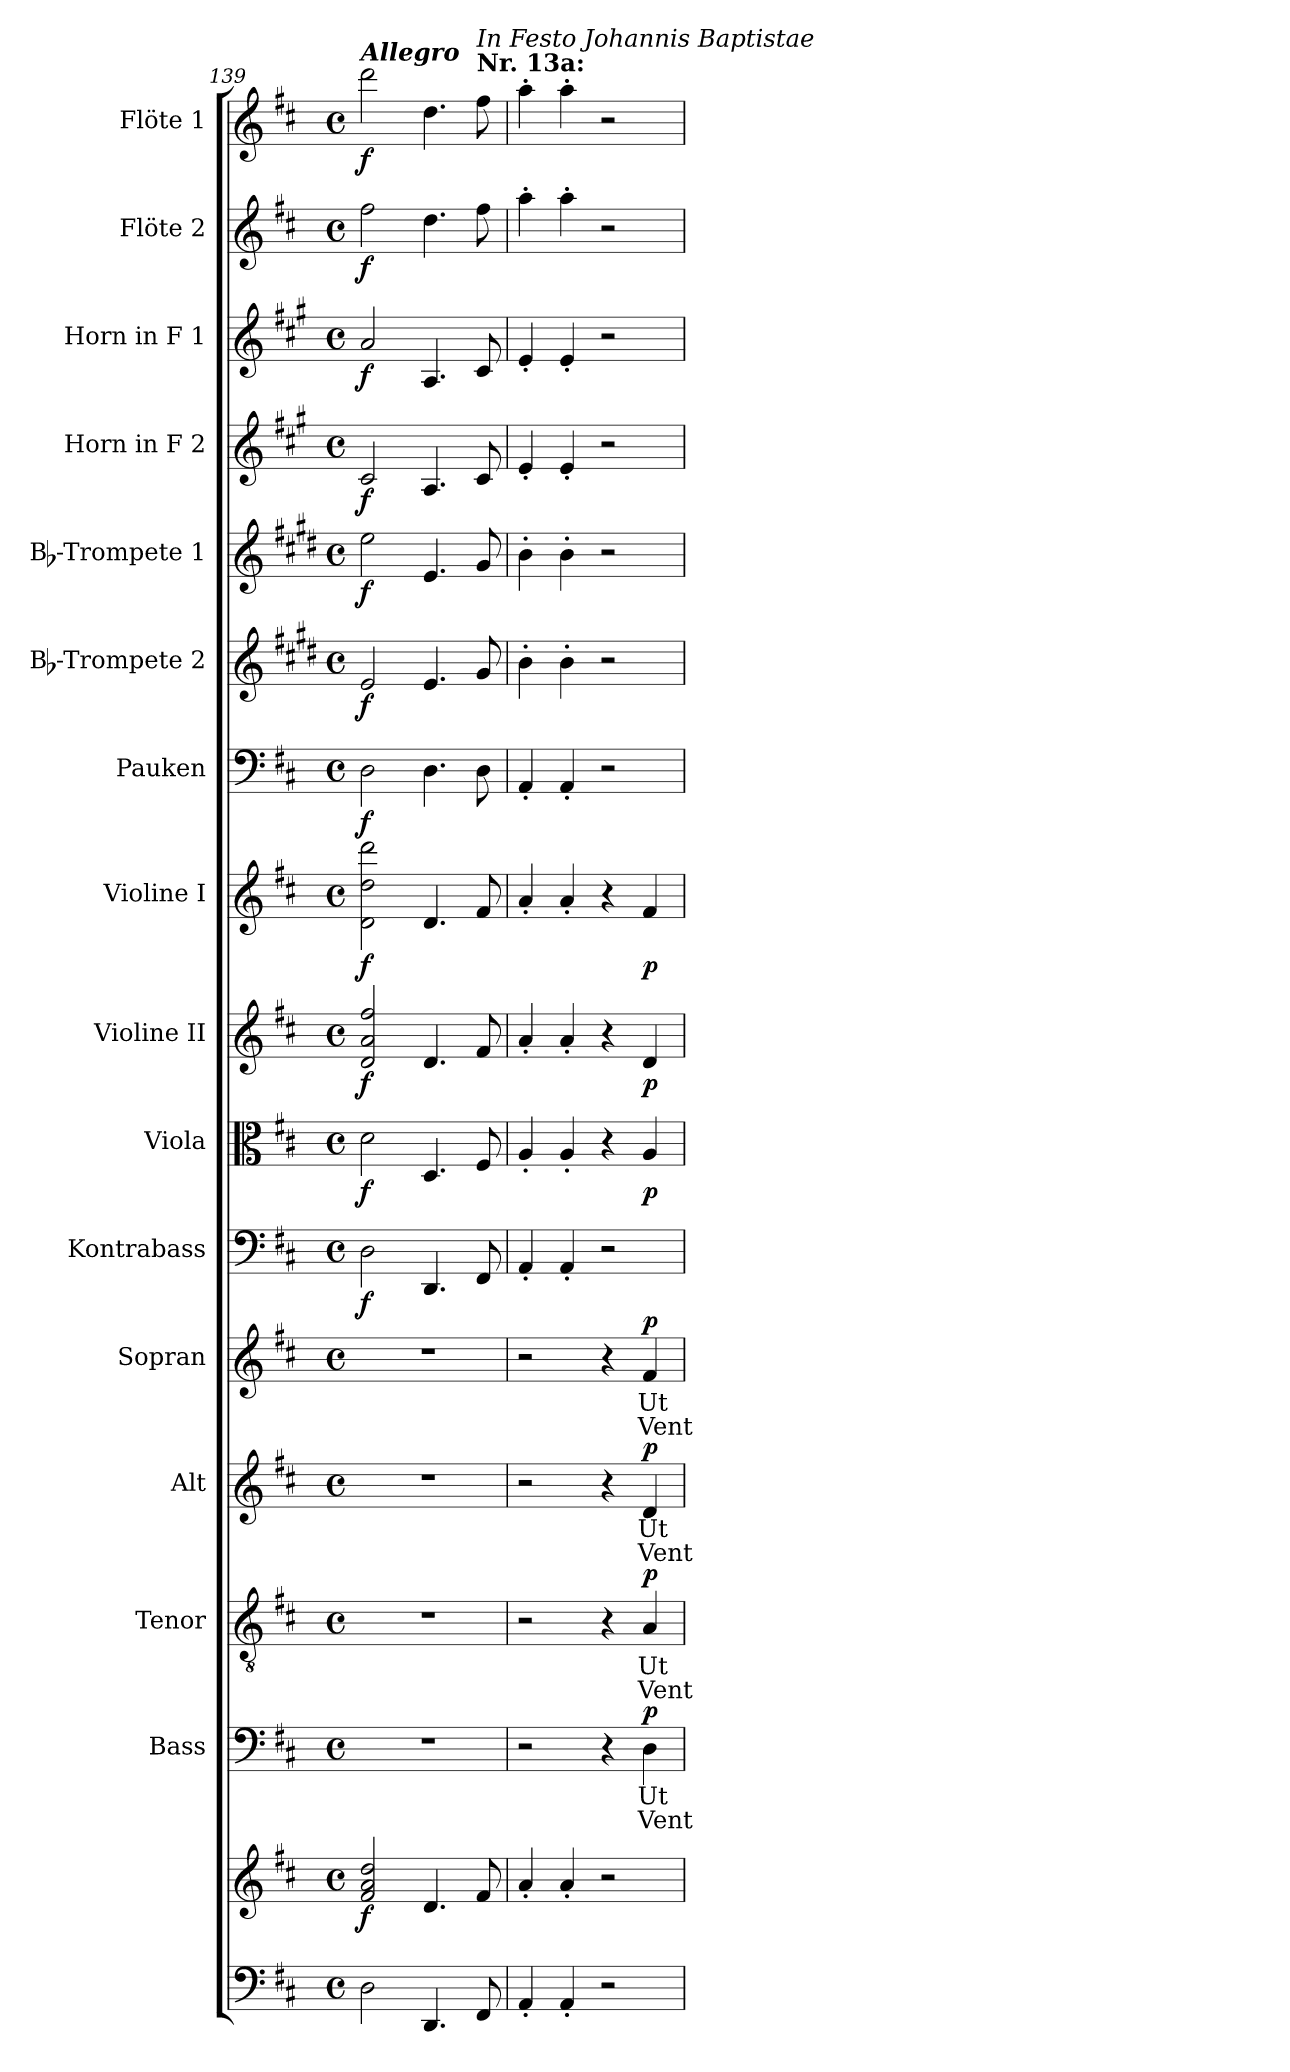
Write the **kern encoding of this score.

**kern	**kern	**dynam	**kern	**text	**text	**dynam	**kern	**text	**text	**dynam	**kern	**text	**text	**dynam	**kern	**text	**text	**dynam	**kern	**dynam	**kern	**dynam	**kern	**dynam	**kern	**dynam	**kern	**dynam	**kern	**dynam	**kern	**dynam	**kern	**dynam	**kern	**dynam	**kern	**dynam	**kern	**dynam
*part16	*part16	*part16	*part15	*part15	*part15	*part15	*part14	*part14	*part14	*part14	*part13	*part13	*part13	*part13	*part12	*part12	*part12	*part12	*part11	*part11	*part10	*part10	*part9	*part9	*part8	*part8	*part7	*part7	*part6	*part6	*part5	*part5	*part4	*part4	*part3	*part3	*part2	*part2	*part1	*part1
*staff17	*staff16	*staff16/17	*staff15	*staff15	*staff15	*staff15	*staff14	*staff14	*staff14	*staff14	*staff13	*staff13	*staff13	*staff13	*staff12	*staff12	*staff12	*staff12	*staff11	*staff11	*staff10	*staff10	*staff9	*staff9	*staff8	*staff8	*staff7	*staff7	*staff6	*staff6	*staff5	*staff5	*staff4	*staff4	*staff3	*staff3	*staff2	*staff2	*staff1	*staff1
*	*	*	*I"Bass	*	*	*	*I"Tenor	*	*	*	*I"Alt	*	*	*	*I"Sopran	*	*	*	*I"Kontrabass	*	*I"Viola	*	*I"Violine II	*	*I"Violine I	*	*I"Pauken	*	*I"Bb-Trompete 2	*	*I"Bb-Trompete 1	*	*I"Horn in F 2	*	*I"Horn in F 1	*	*I"Flöte 2	*	*I"Flöte 1	*
*	*	*	*I'B.	*	*	*	*I'T.	*	*	*	*I'A.	*	*	*	*I'S.	*	*	*	*I'Kb.	*	*I'Vla.	*	*I'Vl. II	*	*I'Vl. I	*	*I'Pk.	*	*I'Bb Trp. 2	*	*I'Bb Trp. 1	*	*	*	*	*	*I'Fl. 2	*	*I'Fl. 1	*
!!LO:PB:g=z
*clefF4	*clefG2	*	*clefF4	*	*	*	*clefGv2	*	*	*	*clefG2	*	*	*	*clefG2	*	*	*	*clefF4	*	*clefC3	*	*clefG2	*	*clefG2	*	*clefF4	*	*clefG2	*	*clefG2	*	*clefG2	*	*clefG2	*	*clefG2	*	*clefG2	*
*	*	*	*	*	*	*	*	*	*	*	*	*	*	*	*	*	*	*	*ITrd7c12	*	*	*	*	*	*	*	*	*	*ITrd1c2	*	*ITrd1c2	*	*ITrd4c7	*	*ITrd4c7	*	*	*	*	*
*k[f#c#]	*k[f#c#]	*	*k[f#c#]	*	*	*	*k[f#c#]	*	*	*	*k[f#c#]	*	*	*	*k[f#c#]	*	*	*	*k[f#c#]	*	*k[f#c#]	*	*k[f#c#]	*	*k[f#c#]	*	*k[f#c#]	*	*k[f#c#]	*	*k[f#c#]	*	*k[f#c#]	*	*k[f#c#]	*	*k[f#c#]	*	*k[f#c#]	*
*D:	*D:	*	*D:	*	*	*	*D:	*	*	*	*D:	*	*	*	*D:	*	*	*	*D:	*	*D:	*	*D:	*	*D:	*	*D:	*	*D:	*	*D:	*	*D:	*	*D:	*	*D:	*	*D:	*
*M4/4	*M4/4	*	*M4/4	*	*	*	*M4/4	*	*	*	*M4/4	*	*	*	*M4/4	*	*	*	*M4/4	*	*M4/4	*	*M4/4	*	*M4/4	*	*M4/4	*	*M4/4	*	*M4/4	*	*M4/4	*	*M4/4	*	*M4/4	*	*M4/4	*
*met(c)	*met(c)	*	*met(c)	*	*	*	*met(c)	*	*	*	*met(c)	*	*	*	*met(c)	*	*	*	*met(c)	*	*met(c)	*	*met(c)	*	*met(c)	*	*met(c)	*	*met(c)	*	*met(c)	*	*met(c)	*	*met(c)	*	*met(c)	*	*met(c)	*
=139	=139	=139	=139	=139	=139	=139	=139	=139	=139	=139	=139	=139	=139	=139	=139	=139	=139	=139	=139	=139	=139	=139	=139	=139	=139	=139	=139	=139	=139	=139	=139	=139	=139	=139	=139	=139	=139	=139	=139	=139
!	!	!	!	!	!	!	!	!	!	!	!	!	!	!	!	!	!	!	!	!	!	!	!	!	!	!	!	!	!	!	!	!	!	!	!	!	!	!	!LO:TX:a:Bi:t=Allegro	!
!	!	!LO:DY:b	!	!	!	!	!	!	!	!	!	!	!	!	!	!	!	!	!	!LO:DY:b	!	!LO:DY:b	!	!LO:DY:b	!	!LO:DY:b	!	!LO:DY:b	!	!LO:DY:b	!	!LO:DY:b	!	!LO:DY:b	!	!LO:DY:b	!	!LO:DY:b	!	!LO:DY:b
2D\	2f#/ 2a/ 2dd/	f	1r	.	.	.	1r	.	.	.	1r	.	.	.	1r	.	.	.	2DD\	f	2d\	f	2d/ 2a/ 2ff#/	f	2d\ 2dd\ 2ddd\	f	2D\	f	2d/	f	2dd\	f	2F#/	f	2d/	f	2ff#\	f	2ddd\	f
4.DD/	4.d/	.	.	.	.	.	.	.	.	.	.	.	.	.	.	.	.	.	4.DDD/	.	4.D/	.	4.d/	.	4.d/	.	4.D\	.	4.d/	.	4.d/	.	4.D/	.	4.D/	.	4.dd\	.	4.dd\	.
!	!	!	!	!	!	!	!	!	!	!	!	!	!	!	!	!	!	!	!	!	!	!	!	!	!	!	!	!	!	!	!	!	!	!	!	!	!	!	!LO:TX:a:B:t=Nr. 13a&colon;	!
!	!	!	!	!	!	!	!	!	!	!	!	!	!	!	!	!	!	!	!	!	!	!	!	!	!	!	!	!	!	!	!	!	!	!	!	!	!	!	!LO:TX:a:i:t=In Festo Johannis Baptistae	!
8FF#/	8f#/	.	.	.	.	.	.	.	.	.	.	.	.	.	.	.	.	.	8FFF#/	.	8F#/	.	8f#/	.	8f#/	.	8D\	.	8f#/	.	8f#/	.	8F#/	.	8F#/	.	8ff#\	.	8ff#\	.
=140	=140	=140	=140	=140	=140	=140	=140	=140	=140	=140	=140	=140	=140	=140	=140	=140	=140	=140	=140	=140	=140	=140	=140	=140	=140	=140	=140	=140	=140	=140	=140	=140	=140	=140	=140	=140	=140	=140	=140	=140
4AA'</	4a'</	.	2r	.	.	.	2r	.	.	.	2r	.	.	.	2r	.	.	.	4AAA'</	.	4A'</	.	4a'</	.	4a'</	.	4AA'</	.	4a'>\	.	4a'>\	.	4A'</	.	4A'</	.	4aa'>\	.	4aa'>\	.
4AA'</	4a'</	.	.	.	.	.	.	.	.	.	.	.	.	.	.	.	.	.	4AAA'</	.	4A'</	.	4a'</	.	4a'</	.	4AA'</	.	4a'>\	.	4a'>\	.	4A'</	.	4A'</	.	4aa'>\	.	4aa'>\	.
2r	2r	.	4r	.	.	.	4r	.	.	.	4r	.	.	.	4r	.	.	.	2r	.	4r	.	4r	.	4r	.	2r	.	2r	.	2r	.	2r	.	2r	.	2r	.	2r	.
!	!	!	!	!LO:LY:b	!LO:LY:b	!LO:DY:a	!	!LO:LY:b	!LO:LY:b	!LO:DY:a	!	!LO:LY:b	!LO:LY:b	!LO:DY:a	!	!LO:LY:b	!LO:LY:b	!LO:DY:a	!	!	!	!LO:DY:b	!	!LO:DY:b	!	!LO:DY:b	!	!	!	!	!	!	!	!	!	!	!	!	!	!
.	.	.	4D\	Ut	Vent-	p	4A/	Ut	Vent-	p	4d/	Ut	Vent-	p	4f#/	Ut	Vent-	p	.	.	4A/	p	4d/	p	4f#/	p	.	.	.	.	.	.	.	.	.	.	.	.	.	.
=	=	=	=	=	=	=	=	=	=	=	=	=	=	=	=	=	=	=	=	=	=	=	=	=	=	=	=	=	=	=	=	=	=	=	=	=	=	=	=	=
*-	*-	*-	*-	*-	*-	*-	*-	*-	*-	*-	*-	*-	*-	*-	*-	*-	*-	*-	*-	*-	*-	*-	*-	*-	*-	*-	*-	*-	*-	*-	*-	*-	*-	*-	*-	*-	*-	*-	*-	*-
